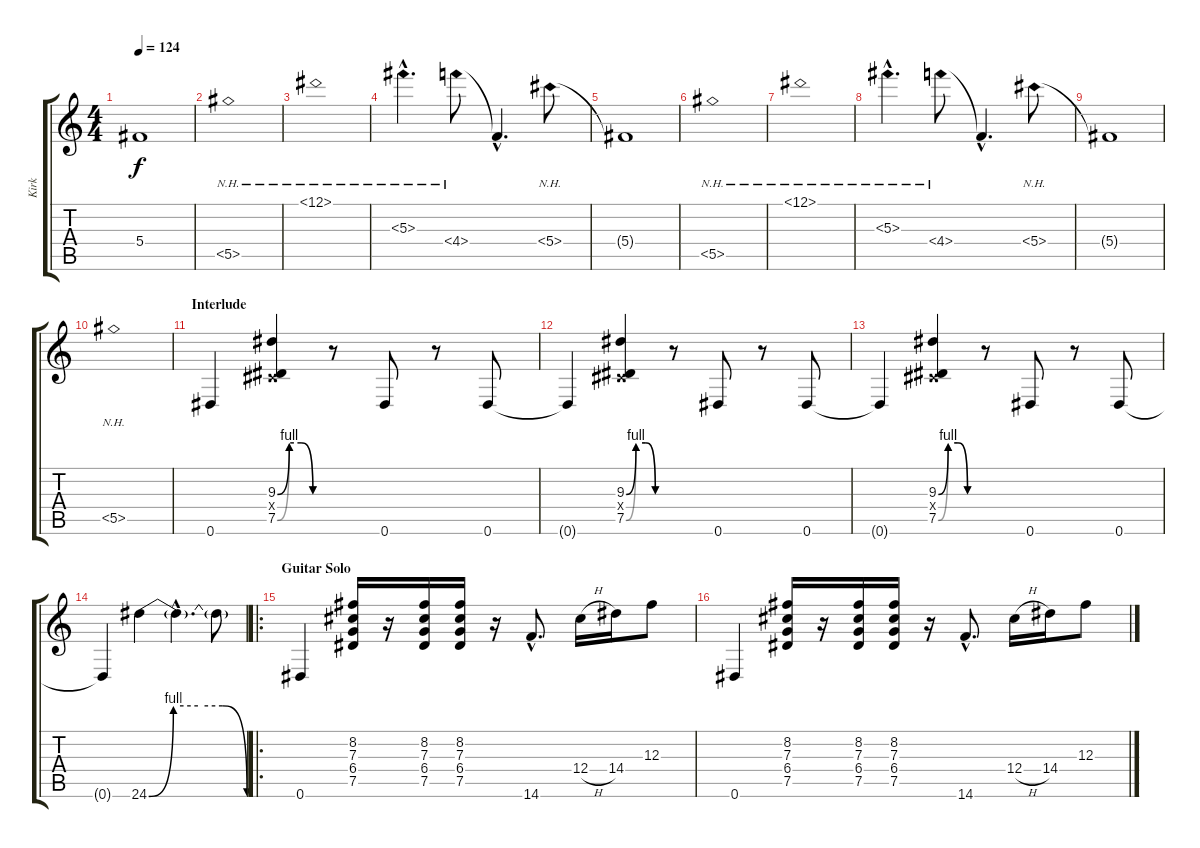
\track ("Kirk" "Kirk") {instrument distortionguitar}
\staff {score tabs}
\tuning (Eb4 Bb3 Gb3 Db3 Ab2 Eb2) {hide}
\ts (4 4)
\tempo 124
\clef g2
\ks c
5.4{t}.1{dy f} |
5.5{nh}.1 |
12.1{nh}.1 |
5.3{nh hac}.4{d} 4.4{nh}.8 4.4{hac t}.4{d} 5.4{nh}.8 |
5.4{t}.1 |
5.5{nh}.1 |
12.1{nh}.1 |
5.3{nh hac}.4{d} 4.4{nh}.8 4.4{hac t}.4{d} 5.4{nh}.8 |
5.4{t}.1 |
5.5{nh}.1 |
\section ("" "Interlude")
0.6.4 (9.3{be (custom 0 0 15 4 30 4 45 0 60 0)} 0.4{x} 7.5{be (custom 0 0 15 4 30 4 45 0 60 0)}).4 r.8 0.6.8 r.8 0.6.8 |
0.6{t}.4 (9.3{be (custom 0 0 15 4 30 4 45 0 60 0)} 0.4{x} 7.5{be (custom 0 0 15 4 30 4 45 0 60 0)}).4 r.8 0.6.8 r.8 0.6.8 |
0.6{t}.4 (9.3{be (custom 0 0 15 4 30 4 45 0 60 0)} 0.4{x} 7.5{be (custom 0 0 15 4 30 4 45 0 60 0)}).4 r.8 0.6.8 r.8 0.6.8 |
0.6{t}.4 24.6{be (custom 0 0 15 4 30 4 45 4 60 0)}.4 24.6{hac t}.4{d} 24.6{t}.8 |
\ro
\section ("" "Guitar Solo")
0.6.4 (8.2 7.3 6.4 7.5).16 r.16 (8.2 7.3 6.4 7.5).16 (8.2 7.3 6.4 7.5).16 r.16 14.6{hac}.8{d} 12.4{h}.16 14.4.16 12.3.8 |
0.6.4 (8.2 7.3 6.4 7.5).16 r.16 (8.2 7.3 6.4 7.5).16 (8.2 7.3 6.4 7.5).16 r.16 14.6{hac}.8{d} 12.4{h}.16 14.4.16 12.3.8
